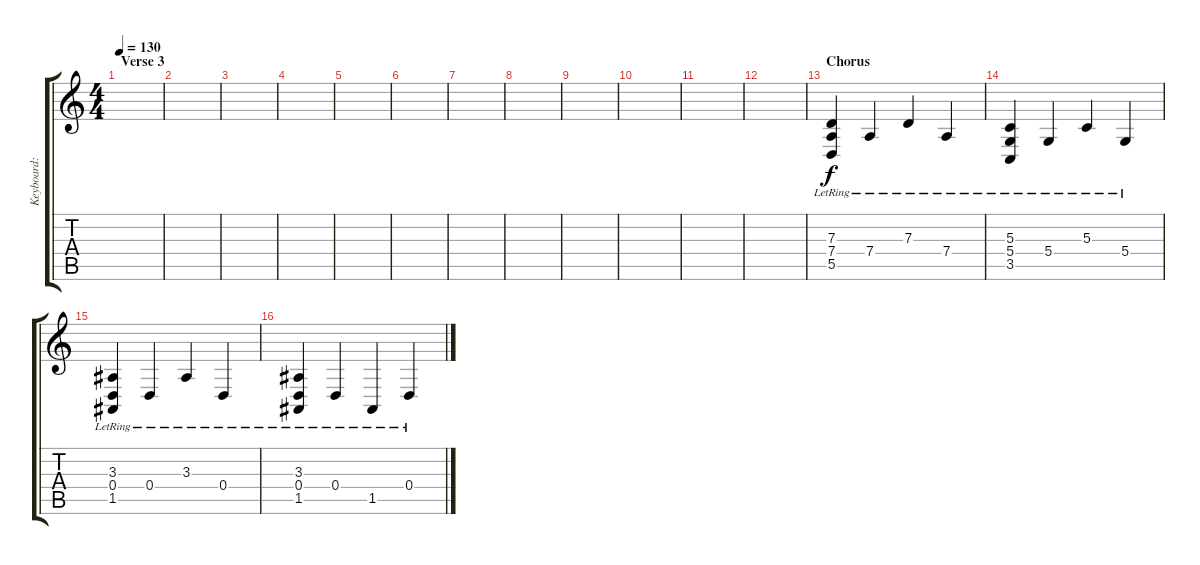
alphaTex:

\track ("Keyboard: Piano" "Keyboard: ") {instrument acousticgrandpiano}
\staff {score tabs}
\tuning (E4 B3 G3 D3 A2 E2) {hide}
\ts (4 4)
\section ("" "Verse 3")
\tempo 130
\clef g2
\ks c
|
|
|
|
|
|
|
|
|
|
|
|
\section ("" "Chorus")
(7.3{lr} 7.4{lr} 5.5{lr}).4 7.4{lr}.4 7.3{lr}.4 7.4{lr}.4 |
(5.3{lr} 5.4{lr} 3.5).4 5.4{lr}.4 5.3{lr}.4 5.4{lr}.4 |
(3.3{lr} 0.4{lr} 1.5{lr}).4 0.4{lr}.4 3.3{lr}.4 0.4{lr}.4 |
(3.3{lr} 0.4{lr} 1.5{lr}).4 0.4{lr}.4 1.5{lr}.4 0.4{lr}.4
